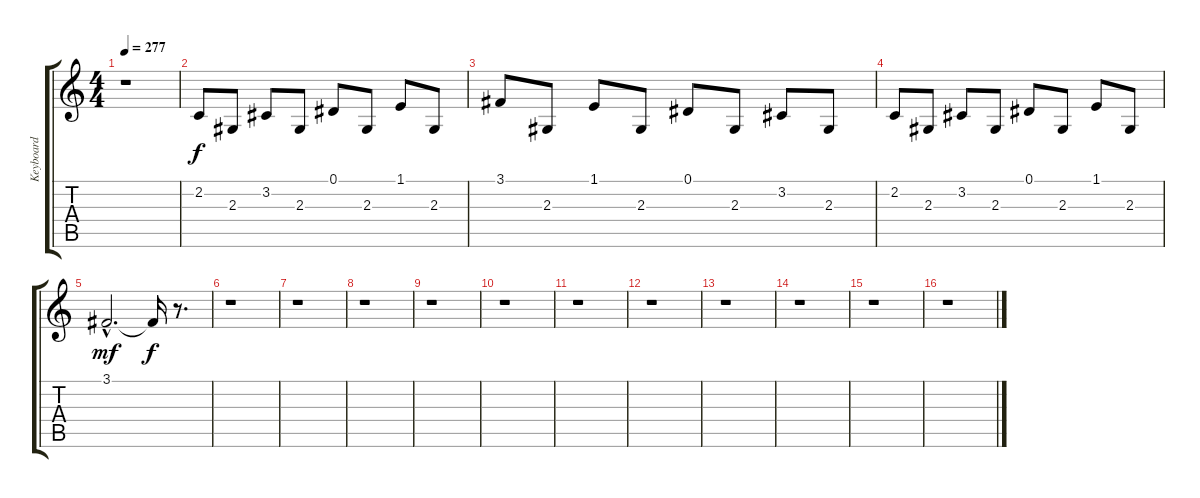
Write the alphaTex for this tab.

\track ("Keyboard" "Keyboard") {instrument lead2sawtooth}
\staff {score tabs}
\tuning (Eb4 Bb3 Gb3 Db3 Ab2 Eb2) {hide}
\ts (4 4)
\tempo 277
\clef g2
\ks c
r.1{dy f} |
2.2.8 2.3.8 3.2.8 2.3.8 0.1.8 2.3.8 1.1.8 2.3.8 |
3.1.8 2.3.8 1.1.8 2.3.8 0.1.8 2.3.8 3.2.8 2.3.8 |
2.2.8 2.3.8 3.2.8 2.3.8 0.1.8 2.3.8 1.1.8 2.3.8 |
3.1{hac}.2{d dy mf} 3.1{t}.16{dy f} r.8{d} |
r.1 |
r.1 |
r.1 |
r.1 |
r.1 |
r.1 |
r.1 |
r.1 |
r.1 |
r.1 |
r.1
